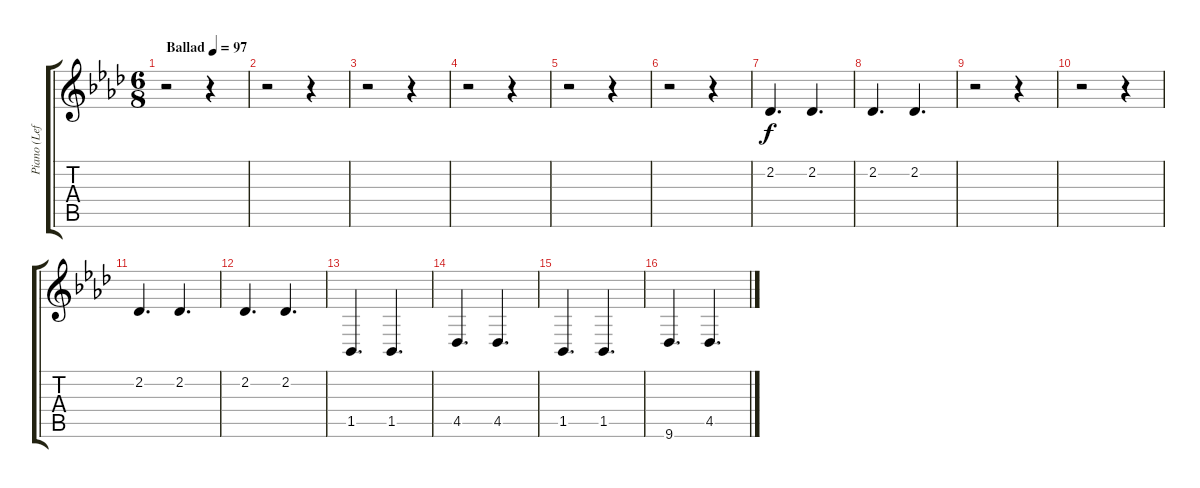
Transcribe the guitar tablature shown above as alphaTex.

\track ("Piano (Left Hand)" "Piano (Lef") {instrument brightacousticpiano}
\staff {score tabs}
\tuning (E4 B3 G3 D3 A2 E2) {hide}
\ts (6 8)
\tempo (97 "Ballad")
\clef g2
\ks ab
r.2{dy f instrument brightacousticpiano} r.4 |
r.2 r.4 |
r.2 r.4 |
r.2 r.4 |
r.2 r.4 |
r.2 r.4 |
2.2.4{d} 2.2.4{d} |
2.2.4{d} 2.2.4{d} |
r.2 r.4 |
r.2 r.4 |
2.2.4{d} 2.2.4{d} |
2.2.4{d} 2.2.4{d} |
1.5.4{d} 1.5.4{d} |
4.5.4{d} 4.5.4{d} |
1.5.4{d} 1.5.4{d} |
9.6.4{d} 4.5.4{d}
